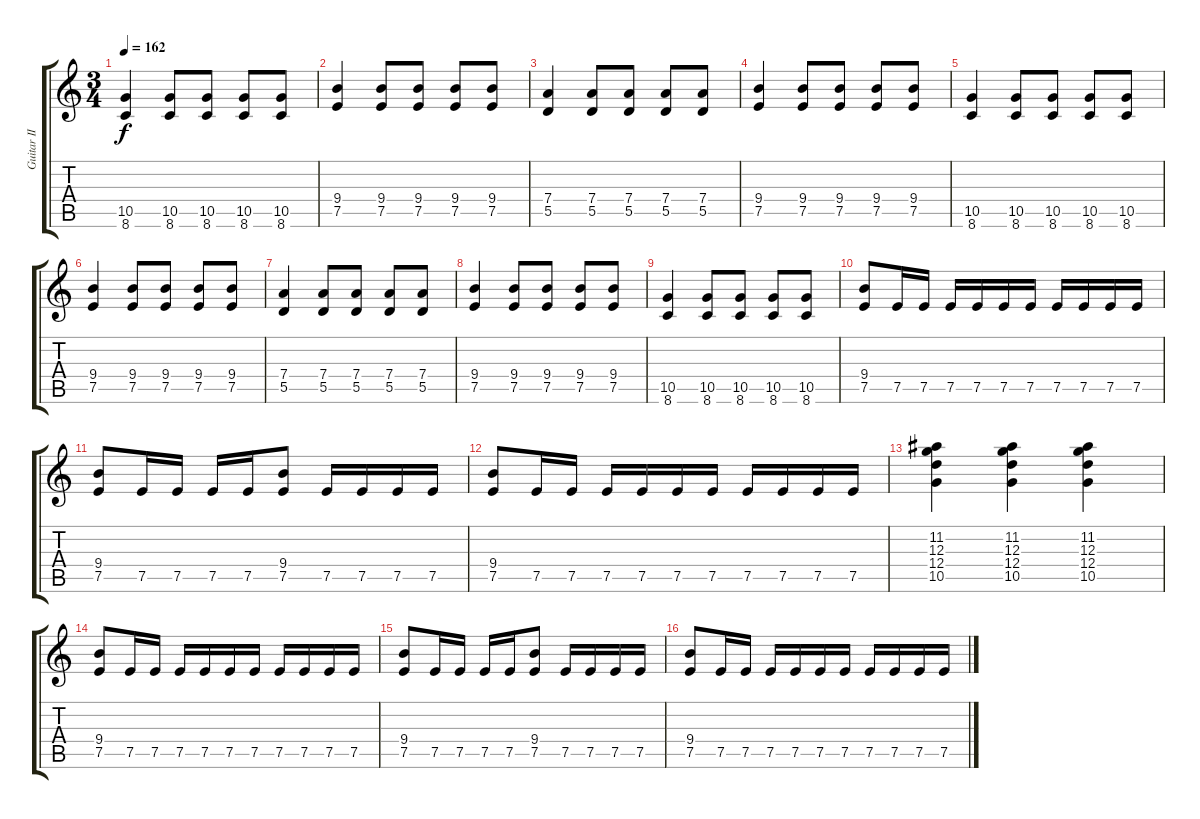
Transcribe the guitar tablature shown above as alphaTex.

\track ("Guitar II" "Guitar II") {instrument distortionguitar}
\staff {score tabs}
\tuning (E4 B3 G3 D3 A2 E2) {hide}
\ts (3 4)
\tempo 162
\clef g2
\ks c
(10.5 8.6).4{dy f} (10.5 8.6).8 (10.5 8.6).8 (10.5 8.6).8 (10.5 8.6).8 |
(9.4 7.5).4 (9.4 7.5).8 (9.4 7.5).8 (9.4 7.5).8 (9.4 7.5).8 |
(7.4 5.5).4 (7.4 5.5).8 (7.4 5.5).8 (7.4 5.5).8 (7.4 5.5).8 |
(9.4 7.5).4 (9.4 7.5).8 (9.4 7.5).8 (9.4 7.5).8 (9.4 7.5).8 |
(10.5 8.6).4 (10.5 8.6).8 (10.5 8.6).8 (10.5 8.6).8 (10.5 8.6).8 |
(9.4 7.5).4 (9.4 7.5).8 (9.4 7.5).8 (9.4 7.5).8 (9.4 7.5).8 |
(7.4 5.5).4 (7.4 5.5).8 (7.4 5.5).8 (7.4 5.5).8 (7.4 5.5).8 |
(9.4 7.5).4 (9.4 7.5).8 (9.4 7.5).8 (9.4 7.5).8 (9.4 7.5).8 |
(10.5 8.6).4 (10.5 8.6).8 (10.5 8.6).8 (10.5 8.6).8 (10.5 8.6).8 |
(9.4 7.5).8 7.5.16 7.5.16 7.5.16 7.5.16 7.5.16 7.5.16 7.5.16 7.5.16 7.5.16 7.5.16 |
(9.4 7.5).8 7.5.16 7.5.16 7.5.16 7.5.16 (9.4 7.5).8 7.5.16 7.5.16 7.5.16 7.5.16 |
(9.4 7.5).8 7.5.16 7.5.16 7.5.16 7.5.16 7.5.16 7.5.16 7.5.16 7.5.16 7.5.16 7.5.16 |
(11.2 12.3 12.4 10.5).4 (11.2 12.3 12.4 10.5).4 (11.2 12.3 12.4 10.5).4 |
(9.4 7.5).8 7.5.16 7.5.16 7.5.16 7.5.16 7.5.16 7.5.16 7.5.16 7.5.16 7.5.16 7.5.16 |
(9.4 7.5).8 7.5.16 7.5.16 7.5.16 7.5.16 (9.4 7.5).8 7.5.16 7.5.16 7.5.16 7.5.16 |
(9.4 7.5).8 7.5.16 7.5.16 7.5.16 7.5.16 7.5.16 7.5.16 7.5.16 7.5.16 7.5.16 7.5.16
